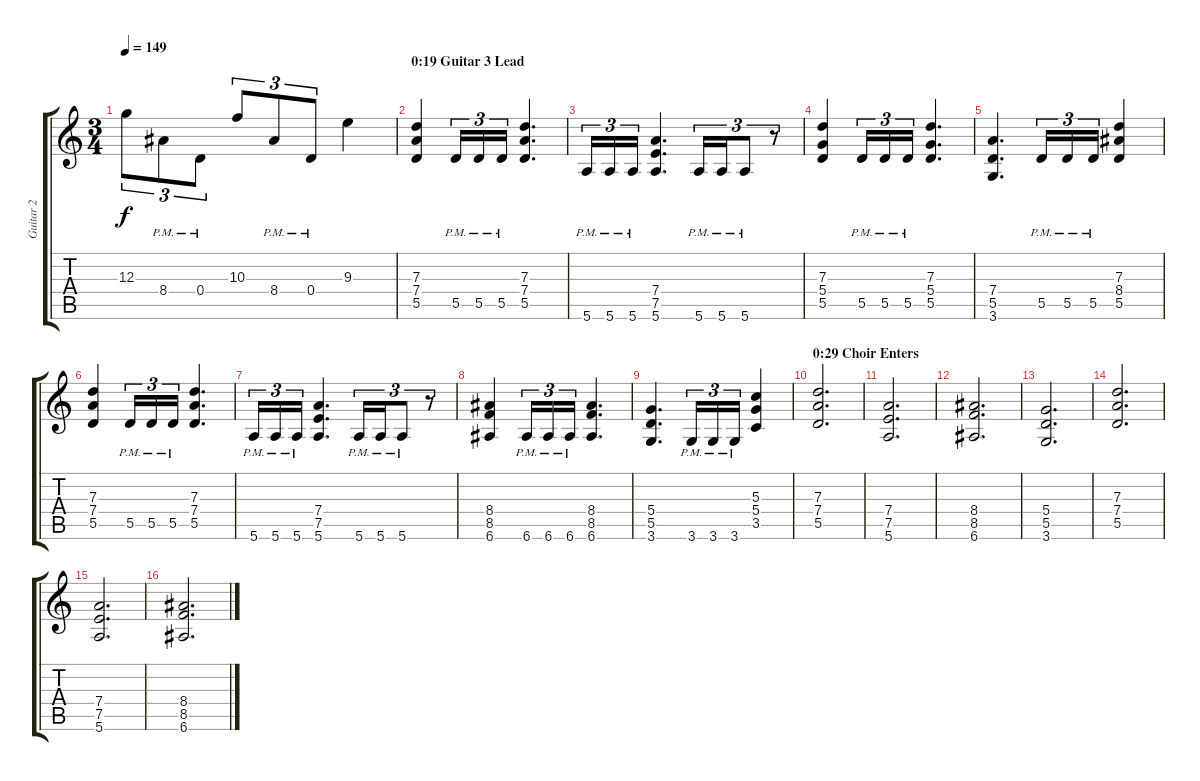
\track ("Guitar 2" "Guitar 2") {instrument distortionguitar}
\staff {score tabs}
\tuning (E4 B3 G3 D3 A2 E2) {hide}
\ts (3 4)
\tempo 149
\clef g2
\ks c
12.3.8{tu (3 2) dy f} 8.4{pm}.8{tu (3 2)} 0.4{pm}.8{tu (3 2)} 10.3.8{tu (3 2)} 8.4{pm}.8{tu (3 2)} 0.4{pm}.8{tu (3 2)} 9.3.4 |
\section ("" "0:19 Guitar 3 Lead")
(7.3 7.4 5.5).4 5.5{pm}.16{tu (3 2)} 5.5{pm}.16{tu (3 2)} 5.5{pm}.16{tu (3 2)} (7.3 7.4 5.5).4{d} |
5.6{pm}.16{tu (3 2)} 5.6{pm}.16{tu (3 2)} 5.6{pm}.16{tu (3 2)} (7.4 7.5 5.6).4{d} 5.6{pm}.16{tu (3 2)} 5.6{pm}.16{tu (3 2)} 5.6{pm}.8{tu (3 2)} r.8{tu (3 2)} |
(7.3 5.4 5.5).4 5.5{pm}.16{tu (3 2)} 5.5{pm}.16{tu (3 2)} 5.5{pm}.16{tu (3 2)} (7.3 5.4 5.5).4{d} |
(7.4 5.5 3.6).4{d} 5.5{pm}.16{tu (3 2)} 5.5{pm}.16{tu (3 2)} 5.5{pm}.16{tu (3 2)} (7.3 8.4 5.5).4 |
(7.3 7.4 5.5).4 5.5{pm}.16{tu (3 2)} 5.5{pm}.16{tu (3 2)} 5.5{pm}.16{tu (3 2)} (7.3 7.4 5.5).4{d} |
5.6{pm}.16{tu (3 2)} 5.6{pm}.16{tu (3 2)} 5.6{pm}.16{tu (3 2)} (7.4 7.5 5.6).4{d} 5.6{pm}.16{tu (3 2)} 5.6{pm}.16{tu (3 2)} 5.6{pm}.8{tu (3 2)} r.8{tu (3 2)} |
(8.4 8.5 6.6).4 6.6{pm}.16{tu (3 2)} 6.6{pm}.16{tu (3 2)} 6.6{pm}.16{tu (3 2)} (8.4 8.5 6.6).4{d} |
(5.4 5.5 3.6).4{d} 3.6{pm}.16{tu (3 2)} 3.6{pm}.16{tu (3 2)} 3.6{pm}.16{tu (3 2)} (5.3 5.4 3.5).4 |
\section ("" "0:29 Choir Enters")
(7.3 7.4 5.5).2{d} |
(7.4 7.5 5.6).2{d} |
(8.4 8.5 6.6).2{d} |
(5.4 5.5 3.6).2{d} |
(7.3 7.4 5.5).2{d} |
(7.4 7.5 5.6).2{d} |
(8.4 8.5 6.6).2{d}
